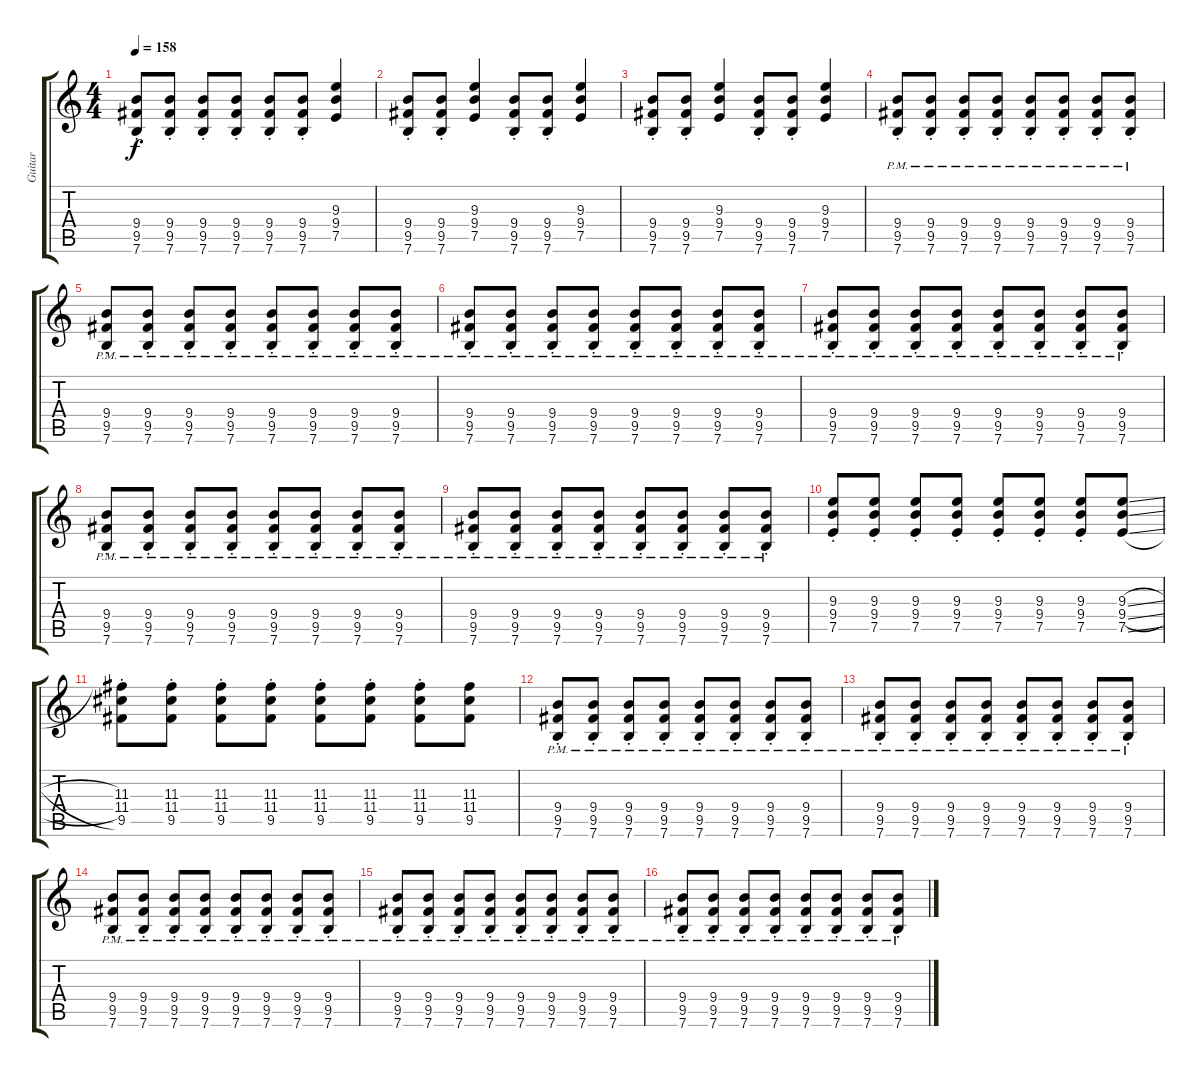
\track ("Guitar" "Guitar") {instrument distortionguitar}
\staff {score tabs}
\tuning (E4 B3 G3 D3 A2 E2) {hide}
\ts (4 4)
\tempo 158
\clef g2
\ks c
(9.4 9.5{st} 7.6).8{dy f} (9.4 9.5{st} 7.6).8 (9.4 9.5{st} 7.6).8 (9.4 9.5{st} 7.6).8 (9.4 9.5{st} 7.6).8 (9.4 9.5{st} 7.6).8 (9.3 9.4 7.5).4 |
(9.4{st} 9.5 7.6).8 (9.4{st} 9.5 7.6).8 (9.3 9.4 7.5).4 (9.4{st} 9.5 7.6).8 (9.4{st} 9.5 7.6).8 (9.3 9.4 7.5).4 |
(9.4{st} 9.5 7.6).8 (9.4{st} 9.5 7.6).8 (9.3 9.4 7.5).4 (9.4{st} 9.5 7.6).8 (9.4{st} 9.5 7.6).8 (9.3 9.4 7.5).4 |
(9.4{pm} 9.5{pm st} 7.6{pm}).8 (9.4{pm} 9.5{pm st} 7.6{pm}).8 (9.4{pm} 9.5{pm st} 7.6{pm}).8 (9.4{pm} 9.5{pm st} 7.6{pm}).8 (9.4{pm} 9.5{pm st} 7.6{pm}).8 (9.4{pm} 9.5{pm st} 7.6{pm}).8 (9.4{pm} 9.5{pm st} 7.6{pm}).8 (9.4{pm} 9.5{pm st} 7.6{pm}).8 |
(9.4{pm} 9.5{pm st} 7.6{pm}).8 (9.4{pm} 9.5{pm st} 7.6{pm}).8 (9.4{pm} 9.5{pm st} 7.6{pm}).8 (9.4{pm} 9.5{pm st} 7.6{pm}).8 (9.4{pm} 9.5{pm st} 7.6{pm}).8 (9.4{pm} 9.5{pm st} 7.6{pm}).8 (9.4{pm} 9.5{pm st} 7.6{pm}).8 (9.4{pm} 9.5{pm st} 7.6{pm}).8 |
(9.4{pm} 9.5{pm st} 7.6{pm}).8 (9.4{pm} 9.5{pm st} 7.6{pm}).8 (9.4{pm} 9.5{pm st} 7.6{pm}).8 (9.4{pm} 9.5{pm st} 7.6{pm}).8 (9.4{pm} 9.5{pm st} 7.6{pm}).8 (9.4{pm} 9.5{pm st} 7.6{pm}).8 (9.4{pm} 9.5{pm st} 7.6{pm}).8 (9.4{pm} 9.5{pm st} 7.6{pm}).8 |
(9.4{pm} 9.5{pm st} 7.6{pm}).8 (9.4{pm} 9.5{pm st} 7.6{pm}).8 (9.4{pm} 9.5{pm st} 7.6{pm}).8 (9.4{pm} 9.5{pm st} 7.6{pm}).8 (9.4{pm} 9.5{pm st} 7.6{pm}).8 (9.4{pm} 9.5{pm st} 7.6{pm}).8 (9.4{pm} 9.5{pm st} 7.6{pm}).8 (9.4{pm} 9.5{pm st} 7.6{pm}).8 |
(9.4{pm} 9.5{pm st} 7.6{pm}).8 (9.4{pm} 9.5{pm st} 7.6{pm}).8 (9.4{pm} 9.5{pm st} 7.6{pm}).8 (9.4{pm} 9.5{pm st} 7.6{pm}).8 (9.4{pm} 9.5{pm st} 7.6{pm}).8 (9.4{pm} 9.5{pm st} 7.6{pm}).8 (9.4{pm} 9.5{pm st} 7.6{pm}).8 (9.4{pm} 9.5{pm st} 7.6{pm}).8 |
(9.4{pm} 9.5{pm st} 7.6{pm}).8 (9.4{pm} 9.5{pm st} 7.6{pm}).8 (9.4{pm} 9.5{pm st} 7.6{pm}).8 (9.4{pm} 9.5{pm st} 7.6{pm}).8 (9.4{pm} 9.5{pm st} 7.6{pm}).8 (9.4{pm} 9.5{pm st} 7.6{pm}).8 (9.4{pm} 9.5{pm st} 7.6{pm}).8 (9.4{pm} 9.5{pm st} 7.6{pm}).8 |
(9.3{st} 9.4 7.5).8 (9.3{st} 9.4 7.5).8 (9.3{st} 9.4 7.5).8 (9.3{st} 9.4 7.5).8 (9.3{st} 9.4 7.5).8 (9.3{st} 9.4 7.5).8 (9.3{st} 9.4 7.5).8 (9.3{sl} 9.4{sl} 7.5{sl}).8 |
(11.3{st} 11.4 9.5).8 (11.3{st} 11.4 9.5).8 (11.3{st} 11.4 9.5).8 (11.3{st} 11.4 9.5).8 (11.3{st} 11.4 9.5).8 (11.3{st} 11.4 9.5).8 (11.3{st} 11.4 9.5).8 (11.3 11.4 9.5).8 |
(9.4{pm} 9.5{pm st} 7.6{pm}).8 (9.4{pm} 9.5{pm st} 7.6{pm}).8 (9.4{pm} 9.5{pm st} 7.6{pm}).8 (9.4{pm} 9.5{pm st} 7.6{pm}).8 (9.4{pm} 9.5{pm st} 7.6{pm}).8 (9.4{pm} 9.5{pm st} 7.6{pm}).8 (9.4{pm} 9.5{pm st} 7.6{pm}).8 (9.4{pm} 9.5{pm st} 7.6{pm}).8 |
(9.4{pm} 9.5{pm st} 7.6{pm}).8 (9.4{pm} 9.5{pm st} 7.6{pm}).8 (9.4{pm} 9.5{pm st} 7.6{pm}).8 (9.4{pm} 9.5{pm st} 7.6{pm}).8 (9.4{pm} 9.5{pm st} 7.6{pm}).8 (9.4{pm} 9.5{pm st} 7.6{pm}).8 (9.4{pm} 9.5{pm st} 7.6{pm}).8 (9.4{pm} 9.5{pm st} 7.6{pm}).8 |
(9.4{pm} 9.5{pm st} 7.6{pm}).8 (9.4{pm} 9.5{pm st} 7.6{pm}).8 (9.4{pm} 9.5{pm st} 7.6{pm}).8 (9.4{pm} 9.5{pm st} 7.6{pm}).8 (9.4{pm} 9.5{pm st} 7.6{pm}).8 (9.4{pm} 9.5{pm st} 7.6{pm}).8 (9.4{pm} 9.5{pm st} 7.6{pm}).8 (9.4{pm} 9.5{pm st} 7.6{pm}).8 |
(9.4{pm} 9.5{pm st} 7.6{pm}).8 (9.4{pm} 9.5{pm st} 7.6{pm}).8 (9.4{pm} 9.5{pm st} 7.6{pm}).8 (9.4{pm} 9.5{pm st} 7.6{pm}).8 (9.4{pm} 9.5{pm st} 7.6{pm}).8 (9.4{pm} 9.5{pm st} 7.6{pm}).8 (9.4{pm} 9.5{pm st} 7.6{pm}).8 (9.4{pm} 9.5{pm st} 7.6{pm}).8 |
(9.4{pm} 9.5{pm st} 7.6{pm}).8 (9.4{pm} 9.5{pm st} 7.6{pm}).8 (9.4{pm} 9.5{pm st} 7.6{pm}).8 (9.4{pm} 9.5{pm st} 7.6{pm}).8 (9.4{pm} 9.5{pm st} 7.6{pm}).8 (9.4{pm} 9.5{pm st} 7.6{pm}).8 (9.4{pm} 9.5{pm st} 7.6{pm}).8 (9.4{pm} 9.5{pm st} 7.6{pm}).8
